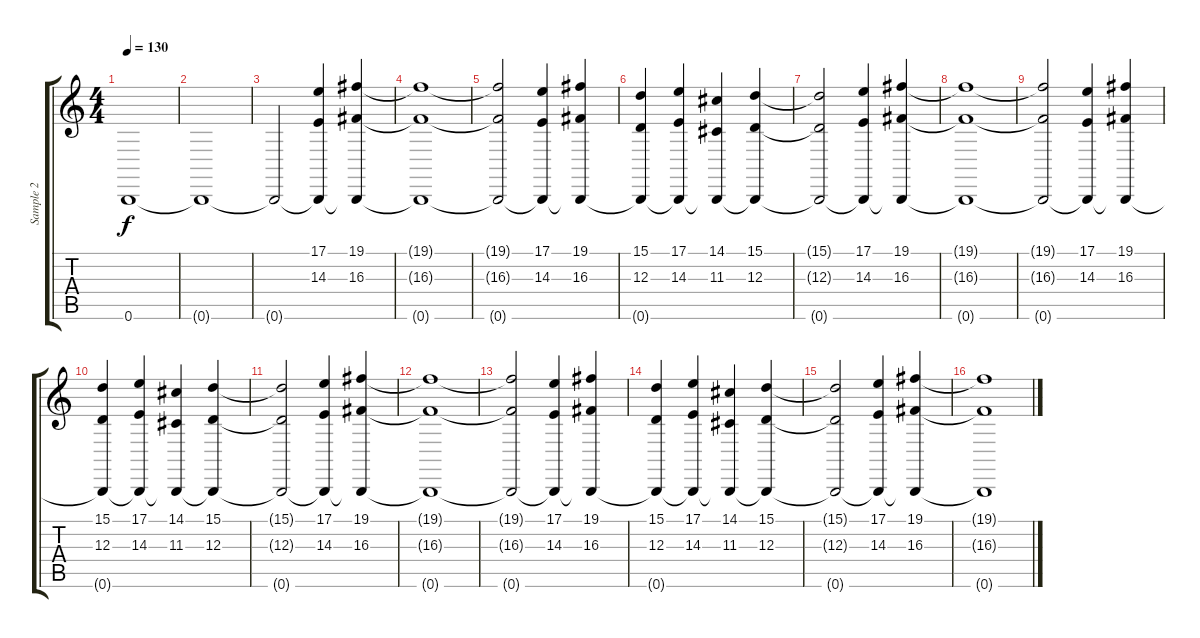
\track ("Sample 2" "Sample 2") {instrument choiraahs}
\staff {score tabs}
\tuning (B3 Gb3 D3 A2 E2 B1) {hide}
\ts (4 4)
\tempo 130
\clef g2
\ks c
0.6.1{dy f instrument choiraahs} |
0.6{t}.1 |
0.6{t}.2 (17.1 14.3 0.6{t}).4 (19.1 16.3 0.6{t}).4 |
(19.1{t} 16.3{t} 0.6{t}).1 |
(19.1{t} 16.3{t} 0.6{t}).2 (17.1 14.3 0.6{t}).4 (19.1 16.3 0.6{t}).4 |
(15.1 12.3 0.6{t}).4 (17.1 14.3 0.6{t}).4 (14.1 11.3 0.6{t}).4 (15.1 12.3 0.6{t}).4 |
(15.1{t} 12.3{t} 0.6{t}).2 (17.1 14.3 0.6{t}).4 (19.1 16.3 0.6{t}).4 |
(19.1{t} 16.3{t} 0.6{t}).1 |
(19.1{t} 16.3{t} 0.6{t}).2 (17.1 14.3 0.6{t}).4 (19.1 16.3 0.6{t}).4 |
(15.1 12.3 0.6{t}).4 (17.1 14.3 0.6{t}).4 (14.1 11.3 0.6{t}).4 (15.1 12.3 0.6{t}).4 |
(15.1{t} 12.3{t} 0.6{t}).2 (17.1 14.3 0.6{t}).4 (19.1 16.3 0.6{t}).4 |
(19.1{t} 16.3{t} 0.6{t}).1 |
(19.1{t} 16.3{t} 0.6{t}).2 (17.1 14.3 0.6{t}).4 (19.1 16.3 0.6{t}).4 |
(15.1 12.3 0.6{t}).4 (17.1 14.3 0.6{t}).4 (14.1 11.3 0.6{t}).4 (15.1 12.3 0.6{t}).4 |
(15.1{t} 12.3{t} 0.6{t}).2 (17.1 14.3 0.6{t}).4 (19.1 16.3 0.6{t}).4 |
(19.1{t} 16.3{t} 0.6{t}).1
